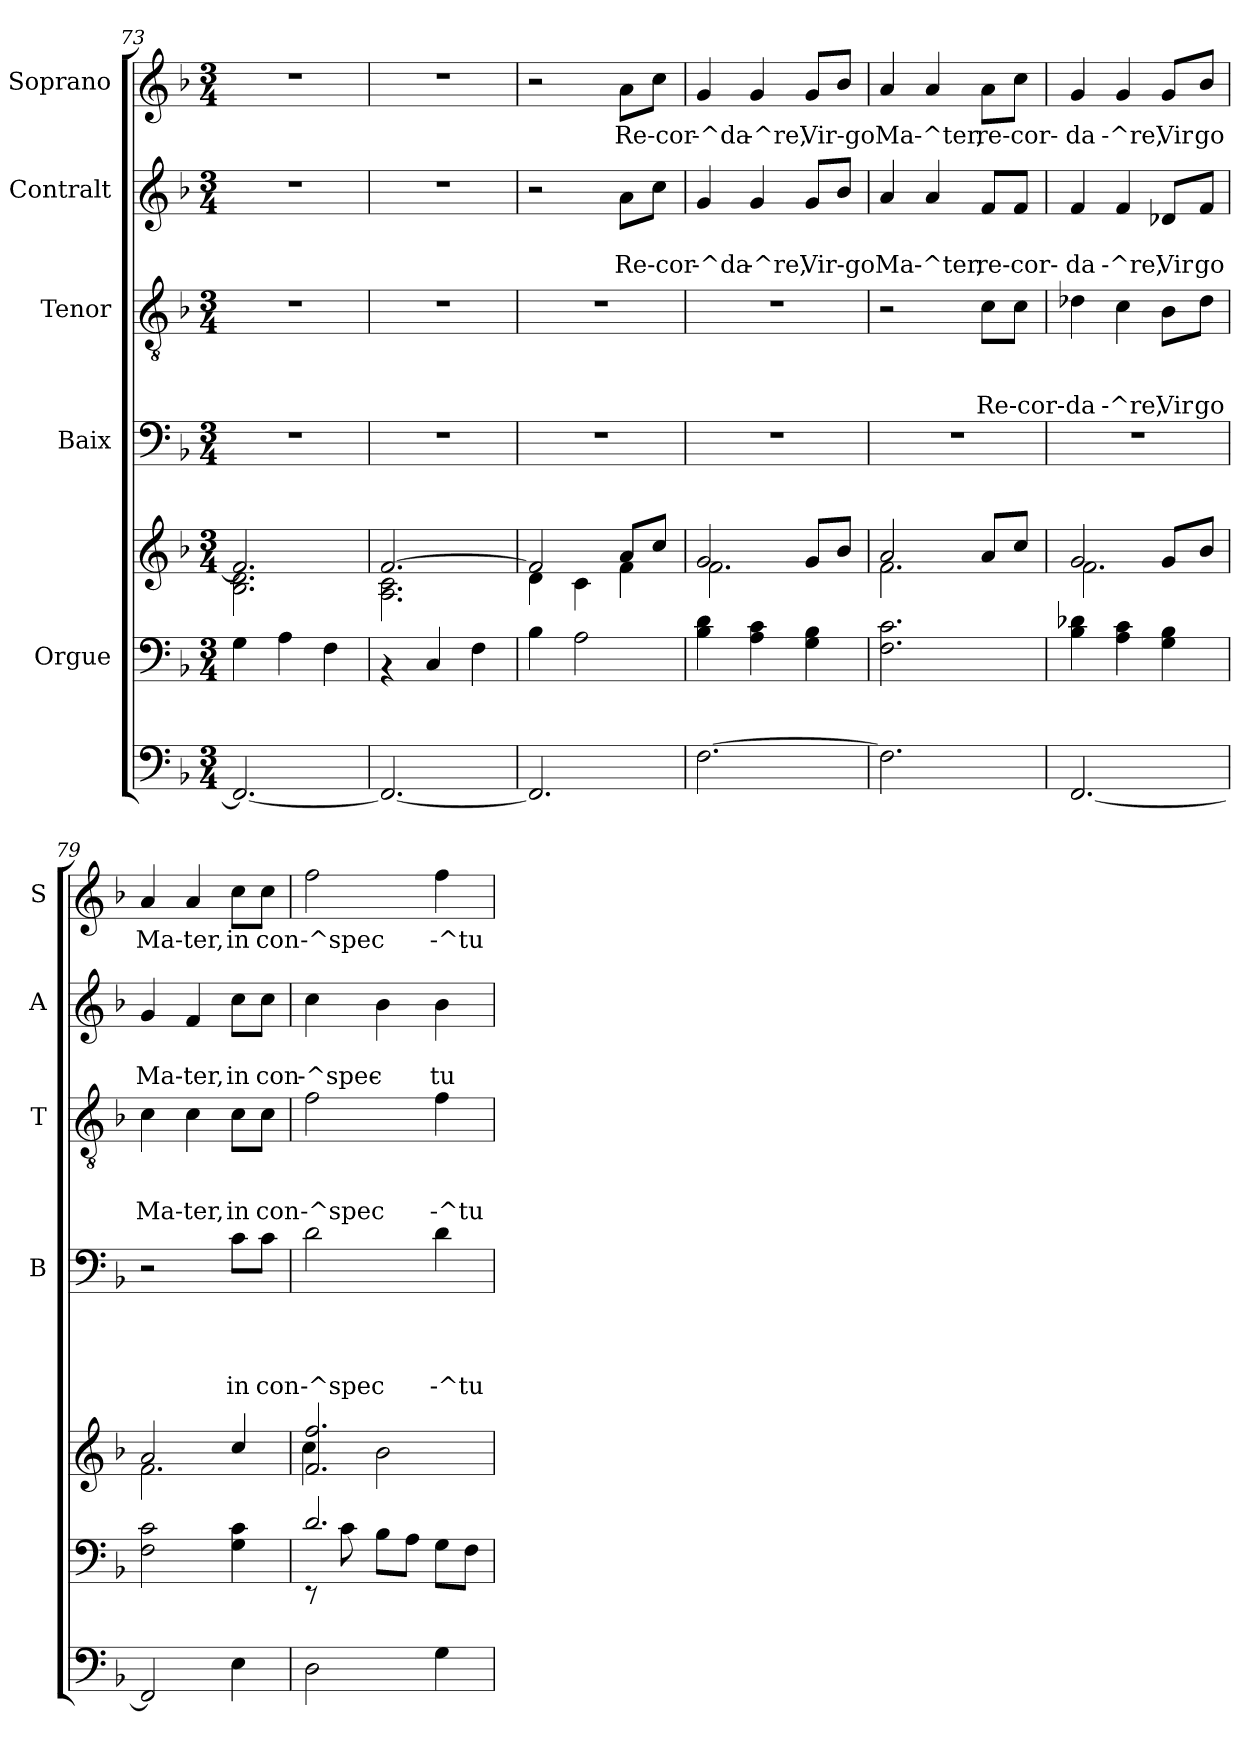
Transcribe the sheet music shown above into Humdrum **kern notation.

**kern	**kern	**kern	**kern	**text	**text	**text	**text	**kern	**text	**text	**text	**kern	**text	**text	**kern	**text
*part6	*part5	*part5	*part4	*part4	*part4	*part4	*part4	*part3	*part3	*part3	*part3	*part2	*part2	*part2	*part1	*part1
*staff7	*staff6	*staff5	*staff4	*staff4	*staff4	*staff4	*staff4	*staff3	*staff3	*staff3	*staff3	*staff2	*staff2	*staff2	*staff1	*staff1
*	*I"Orgue	*	*I"Baix	*	*	*	*	*I"Tenor	*	*	*	*I"Contralt	*	*	*I"Soprano	*
*	*	*	*I'B	*	*	*	*	*I'T	*	*	*	*I'A	*	*	*I'S	*
*clefF4	*clefF4	*clefG2	*clefF4	*	*	*	*	*clefGv2	*	*	*	*clefG2	*	*	*clefG2	*
*k[b-]	*k[b-]	*k[b-]	*k[b-]	*	*	*	*	*k[b-]	*	*	*	*k[b-]	*	*	*k[b-]	*
*F:	*F:	*F:	*F:	*	*	*	*	*F:	*	*	*	*F:	*	*	*F:	*
*M3/4	*M3/4	*M3/4	*M3/4	*	*	*	*	*M3/4	*	*	*	*M3/4	*	*	*M3/4	*
=73	=73	=73	=73	=73	=73	=73	=73	=73	=73	=73	=73	=73	=73	=73	=73	=73
*	*	*^	*	*	*	*	*	*	*	*	*	*	*	*	*	*
2.FF/_	4G\	2.f/]	2.B-\ 2.d\	2.r	.	.	.	.	2.r	.	.	.	2.r	.	.	2.r	.
.	4A\	.	.	.	.	.	.	.	.	.	.	.	.	.	.	.	.
.	4F\	.	.	.	.	.	.	.	.	.	.	.	.	.	.	.	.
=74	=74	=74	=74	=74	=74	=74	=74	=74	=74	=74	=74	=74	=74	=74	=74	=74	=74
2.FF/_	4rAA	[>2.f/	2.A\ 2.c\	2.r	.	.	.	.	2.r	.	.	.	2.r	.	.	2.r	.
.	4C/	.	.	.	.	.	.	.	.	.	.	.	.	.	.	.	.
.	4F\	.	.	.	.	.	.	.	.	.	.	.	.	.	.	.	.
=75	=75	=75	=75	=75	=75	=75	=75	=75	=75	=75	=75	=75	=75	=75	=75	=75	=75
2.FF/]	4B-\	2f/]	4d\	2.r	.	.	.	.	2.r	.	.	.	2r	.	.	2r	.
.	2A\	.	4c\	.	.	.	.	.	.	.	.	.	.	.	.	.	.
!	!	!	!	!	!	!	!	!	!	!	!	!	!	!	!LO:LY:b	!	!LO:LY:b
.	.	8a/L	4f\	.	.	.	.	.	.	.	.	.	8a\L	.	Re‐cor	8a\L	Re‐cor
.	.	8cc/J	.	.	.	.	.	.	.	.	.	.	8cc\J	.	.	8cc\J	.
=76	=76	=76	=76	=76	=76	=76	=76	=76	=76	=76	=76	=76	=76	=76	=76	=76	=76
!	!	!	!	!	!	!	!	!	!	!	!	!	!	!	!LO:LY:b	!	!LO:LY:b
[>2.F\	4B-\ 4d\	2g/	2.f\	2.r	.	.	.	.	2.r	.	.	.	4g/	.	‐^da	4g/	‐^da
!	!	!	!	!	!	!	!	!	!	!	!	!	!	!	!LO:LY:b	!	!LO:LY:b
.	4A\ 4c\	.	.	.	.	.	.	.	.	.	.	.	4g/	.	‐^re,	4g/	‐^re,
!	!	!	!	!	!	!	!	!	!	!	!	!	!	!	!LO:LY:b	!	!LO:LY:b
.	4G\ 4B-\	8g/L	.	.	.	.	.	.	.	.	.	.	8g/L	.	Vir‐go	8g/L	Vir‐go
.	.	8b-/J	.	.	.	.	.	.	.	.	.	.	8b-/J	.	.	8b-/J	.
=77	=77	=77	=77	=77	=77	=77	=77	=77	=77	=77	=77	=77	=77	=77	=77	=77	=77
!	!	!	!	!	!	!	!	!	!	!	!	!	!	!	!LO:LY:b	!	!LO:LY:b
2.F\]	2.F\ 2.c\	2a/	2.f\	2.r	.	.	.	.	2r	.	.	.	4a/	.	Ma	4a/	Ma
!	!	!	!	!	!	!	!	!	!	!	!	!	!	!	!LO:LY:b	!	!LO:LY:b
.	.	.	.	.	.	.	.	.	.	.	.	.	4a/	.	‐^ter,	4a/	‐^ter,
!	!	!	!	!	!	!	!	!	!	!	!	!LO:LY:b	!	!	!LO:LY:b	!	!LO:LY:b
.	.	8a/L	.	.	.	.	.	.	8c\L	.	.	Re‐cor‐	8f/L	.	re‐cor‐	8a\L	re‐cor‐
.	.	8cc/J	.	.	.	.	.	.	8c\J	.	.	.	8f/J	.	.	8cc\J	.
!!LO:PB:g=z
=78	=78	=78	=78	=78	=78	=78	=78	=78	=78	=78	=78	=78	=78	=78	=78	=78	=78
!	!	!	!	!	!	!	!	!	!	!	!	!LO:LY:b	!	!	!LO:LY:b	!	!LO:LY:b
[<2.FF/	4B-\ 4d-X\	2g/	2.f\	2.r	.	.	.	.	4d-X\	.	.	da	4f/	.	da	4g/	da
!	!	!	!	!	!	!	!	!	!	!	!	!LO:LY:b	!	!	!LO:LY:b	!	!LO:LY:b
.	4A\ 4c\	.	.	.	.	.	.	.	4c\	.	.	‐^re,	4f/	.	‐^re,	4g/	‐^re,
!	!	!	!	!	!	!	!	!	!	!	!	!LO:LY:b	!	!	!LO:LY:b	!	!LO:LY:b
.	4G\ 4B-\	8g/L	.	.	.	.	.	.	8B-\L	.	.	Vir	8d-X/L	.	Vir	8g/L	Vir
!	!	!	!	!	!	!	!	!	!	!	!	!LO:LY:b	!	!	!LO:LY:b	!	!LO:LY:b
.	.	8b-/J	.	.	.	.	.	.	8d-\J	.	.	go	8f/J	.	go	8b-/J	go
=79	=79	=79	=79	=79	=79	=79	=79	=79	=79	=79	=79	=79	=79	=79	=79	=79	=79
!	!	!	!	!	!	!	!	!	!	!	!	!LO:LY:b	!	!	!LO:LY:b	!	!LO:LY:b
2FF/]	2F\ 2c\	2a/	2.f\	2r	.	.	.	.	4c\	.	.	Ma‐ter,	4g/	.	Ma‐ter,	4a/	Ma‐ter,
.	.	.	.	.	.	.	.	.	4c\	.	.	.	4f/	.	.	4a/	.
!	!	!	!	!	!	!	!	!LO:LY:b	!	!	!	!LO:LY:b	!	!	!LO:LY:b	!	!LO:LY:b
4E\	4G\ 4c\	4cc/	.	8c\L	.	.	.	in	8c\L	.	.	in	8cc\L	.	in	8cc\L	in
!	!	!	!	!	!	!	!	!LO:LY:b	!	!	!	!LO:LY:b	!	!	!LO:LY:b	!	!LO:LY:b
.	.	.	.	8c\J	.	.	.	con	8c\J	.	.	con	8cc\J	.	con	8cc\J	con
=80	=80	=80	=80	=80	=80	=80	=80	=80	=80	=80	=80	=80	=80	=80	=80	=80	=80
*	*^	*	*	*	*	*	*	*	*	*	*	*	*	*	*	*	*
!	!	!	!	!	!	!	!	!	!LO:LY:b	!	!	!	!LO:LY:b	!	!	!LO:LY:b	!	!LO:LY:b
2D\	2.d/	8rEE	2.f/ 2.ff/	4cc\	2d\	.	.	.	‐^spec	2f\	.	.	‐^spec	4cc\	.	‐^spec	2ff\	‐^spec
.	.	8c\	.	.	.	.	.	.	.	.	.	.	.	.	.	.	.	.
!	!	!	!	!	!	!	!	!	!	!	!	!	!	!	!	!LO:LY:b	!	!
.	.	8B-\L	.	2b-\	.	.	.	.	.	.	.	.	.	4b-\	.	‐	.	.
.	.	8A\J	.	.	.	.	.	.	.	.	.	.	.	.	.	.	.	.
!	!	!	!	!	!	!	!	!	!LO:LY:b	!	!	!	!LO:LY:b	!	!	!LO:LY:b	!	!LO:LY:b
4G\	.	8G\L	.	.	4d\	.	.	.	‐^tu	4f\	.	.	‐^tu	4b-\	.	tu	4ff\	‐^tu
.	.	8F\J	.	.	.	.	.	.	.	.	.	.	.	.	.	.	.	.
*	*v	*v	*	*	*	*	*	*	*	*	*	*	*	*	*	*	*	*
*	*	*v	*v	*	*	*	*	*	*	*	*	*	*	*	*	*	*
=	=	=	=	=	=	=	=	=	=	=	=	=	=	=	=	=
*-	*-	*-	*-	*-	*-	*-	*-	*-	*-	*-	*-	*-	*-	*-	*-	*-
